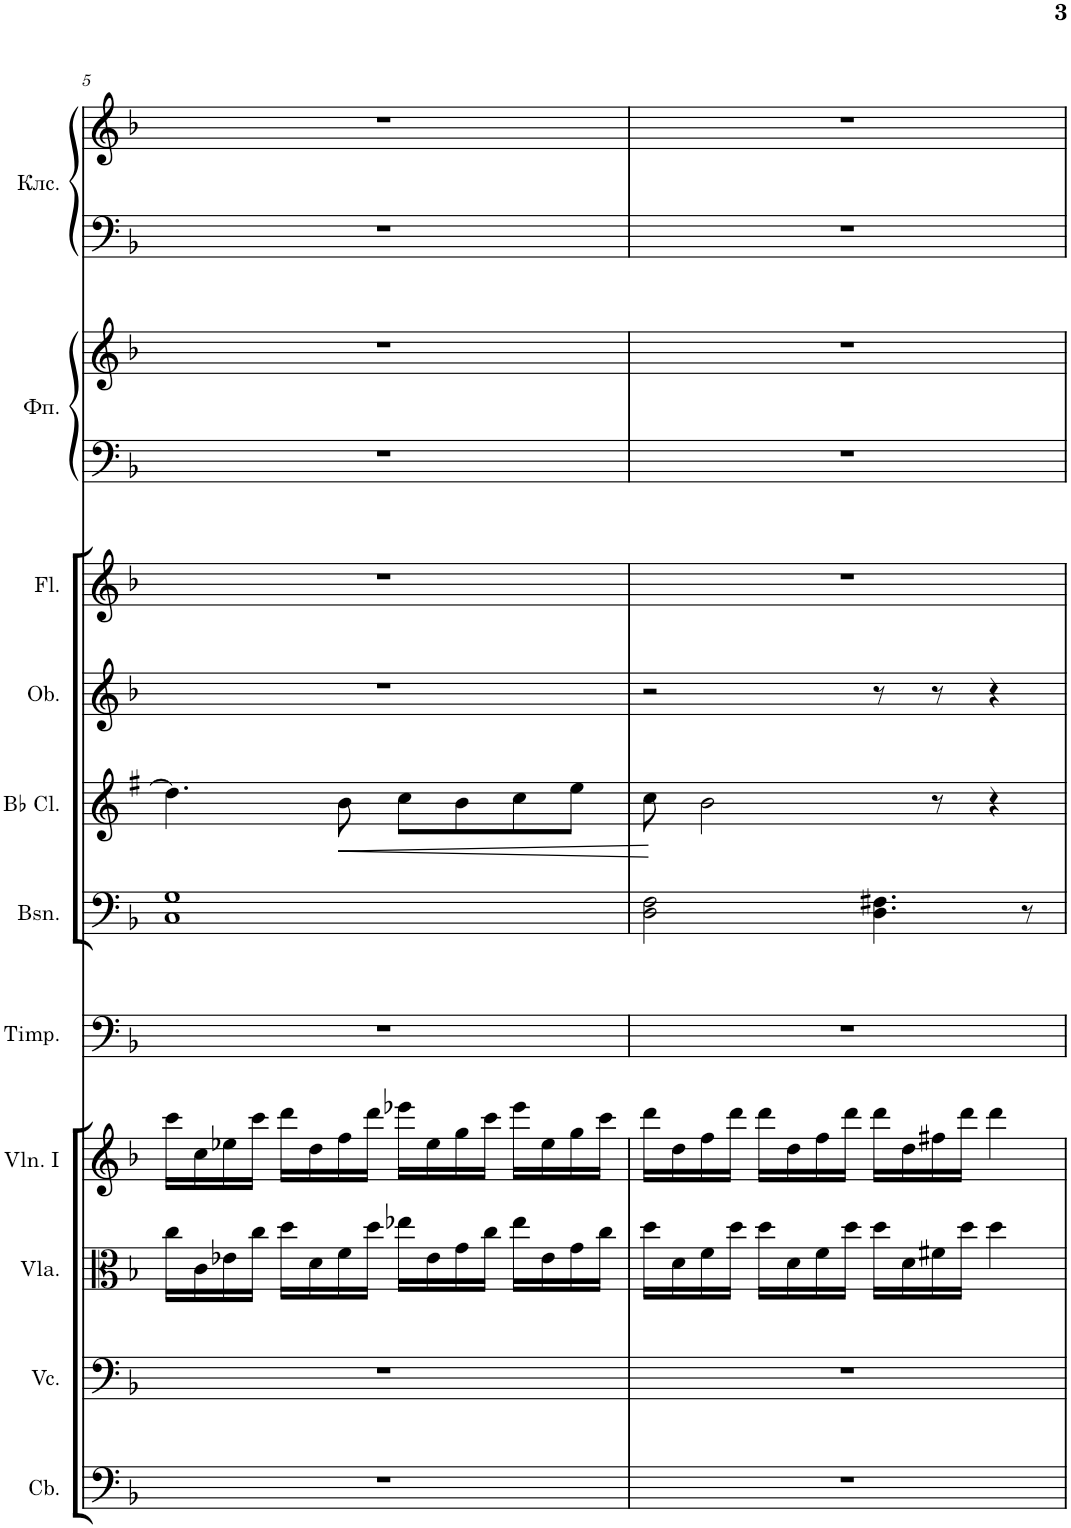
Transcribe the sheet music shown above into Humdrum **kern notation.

**kern	**kern	**kern	**kern	**kern	**kern	**kern	**dynam	**kern	**kern	**kern	**kern	**kern	**kern
*part11	*part10	*part9	*part8	*part7	*part6	*part5	*part5	*part4	*part3	*part2	*part2	*part1	*part1
*staff13	*staff12	*staff11	*staff10	*staff9	*staff8	*staff7	*staff7	*staff6	*staff5	*staff4	*staff3	*staff2	*staff1
*I"Contrabasses	*I"Violoncellos	*I"Violas	*I"Violins I	*I"Timpani	*I"Bassoons	*I"Clarinets in Bb	*	*I"Oboes	*I"Flutes	*I"Фортепиано	*	*I"Клавесин	*
*I'Cb.	*I'Vc.	*I'Vla.	*I'Vln. I	*I'Timp.	*I'Bsn.	*	*	*I'Ob.	*I'Fl.	*	*	*	*
!!LO:PB:g=z
*clefF4	*clefF4	*clefC3	*clefG2	*clefF4	*clefF4	*clefG2	*	*clefG2	*clefG2	*clefF4	*clefG2	*clefF4	*clefG2
*Trd7c12	*	*	*	*	*	*Trd1c2	*	*	*	*	*	*	*
*k[b-]	*k[b-]	*k[b-]	*k[b-]	*k[b-]	*k[b-]	*k[f#]	*	*k[b-]	*k[b-]	*k[b-]	*k[b-]	*k[b-]	*k[b-]
*M4/4	*M4/4	*M4/4	*M4/4	*M4/4	*M4/4	*M4/4	*	*M4/4	*M4/4	*M4/4	*M4/4	*M4/4	*M4/4
=5	=5	=5	=5	=5	=5	=5	=5	=5	=5	=5	=5	=5	=5
1r	1r	16cc\LL	16ccc\LL	1r	1C 1G	4.dd\]	.	1r	1r	1r	1r	1r	1r
.	.	16c\	16cc\	.	.	.	.	.	.	.	.	.	.
.	.	16e-X\	16ee-X\	.	.	.	.	.	.	.	.	.	.
.	.	16cc\JJ	16ccc\JJ	.	.	.	.	.	.	.	.	.	.
.	.	16dd\LL	16ddd\LL	.	.	.	.	.	.	.	.	.	.
.	.	16d\	16dd\	.	.	.	.	.	.	.	.	.	.
!	!	!	!	!	!	!	!LO:HP:b	!	!	!	!	!	!
.	.	16f\	16ff\	.	.	8b\	<	.	.	.	.	.	.
.	.	16dd\JJ	16ddd\JJ	.	.	.	.	.	.	.	.	.	.
.	.	16ee-X\LL	16eee-X\LL	.	.	8cc\L	.	.	.	.	.	.	.
.	.	16e-\	16ee-\	.	.	.	.	.	.	.	.	.	.
.	.	16g\	16gg\	.	.	8b\	.	.	.	.	.	.	.
.	.	16cc\JJ	16ccc\JJ	.	.	.	.	.	.	.	.	.	.
.	.	16ee-\LL	16eee-\LL	.	.	8cc\	.	.	.	.	.	.	.
.	.	16e-\	16ee-\	.	.	.	.	.	.	.	.	.	.
.	.	16g\	16gg\	.	.	8ee\J	.	.	.	.	.	.	.
.	.	16cc\JJ	16ccc\JJ	.	.	.	.	.	.	.	.	.	.
=6	=6	=6	=6	=6	=6	=6	=6	=6	=6	=6	=6	=6	=6
1r	1r	16dd\LL	16ddd\LL	1r	2D\ 2F\	8cc\	.	2r	1r	1r	1r	1r	1r
.	.	16d\	16dd\	.	.	.	.	.	.	.	.	.	.
.	.	16f\	16ff\	.	.	2b\	[	.	.	.	.	.	.
.	.	16dd\JJ	16ddd\JJ	.	.	.	.	.	.	.	.	.	.
.	.	16dd\LL	16ddd\LL	.	.	.	.	.	.	.	.	.	.
.	.	16d\	16dd\	.	.	.	.	.	.	.	.	.	.
.	.	16f\	16ff\	.	.	.	.	.	.	.	.	.	.
.	.	16dd\JJ	16ddd\JJ	.	.	.	.	.	.	.	.	.	.
.	.	16dd\LL	16ddd\LL	.	4.D\ 4.F#X\	.	.	8r	.	.	.	.	.
.	.	16d\	16dd\	.	.	.	.	.	.	.	.	.	.
.	.	16f#X\	16ff#X\	.	.	8r	.	8r	.	.	.	.	.
.	.	16dd\JJ	16ddd\JJ	.	.	.	.	.	.	.	.	.	.
.	.	4dd\	4ddd\	.	.	4r	.	4r	.	.	.	.	.
.	.	.	.	.	8r	.	.	.	.	.	.	.	.
=	=	=	=	=	=	=	=	=	=	=	=	=	=
*-	*-	*-	*-	*-	*-	*-	*-	*-	*-	*-	*-	*-	*-
